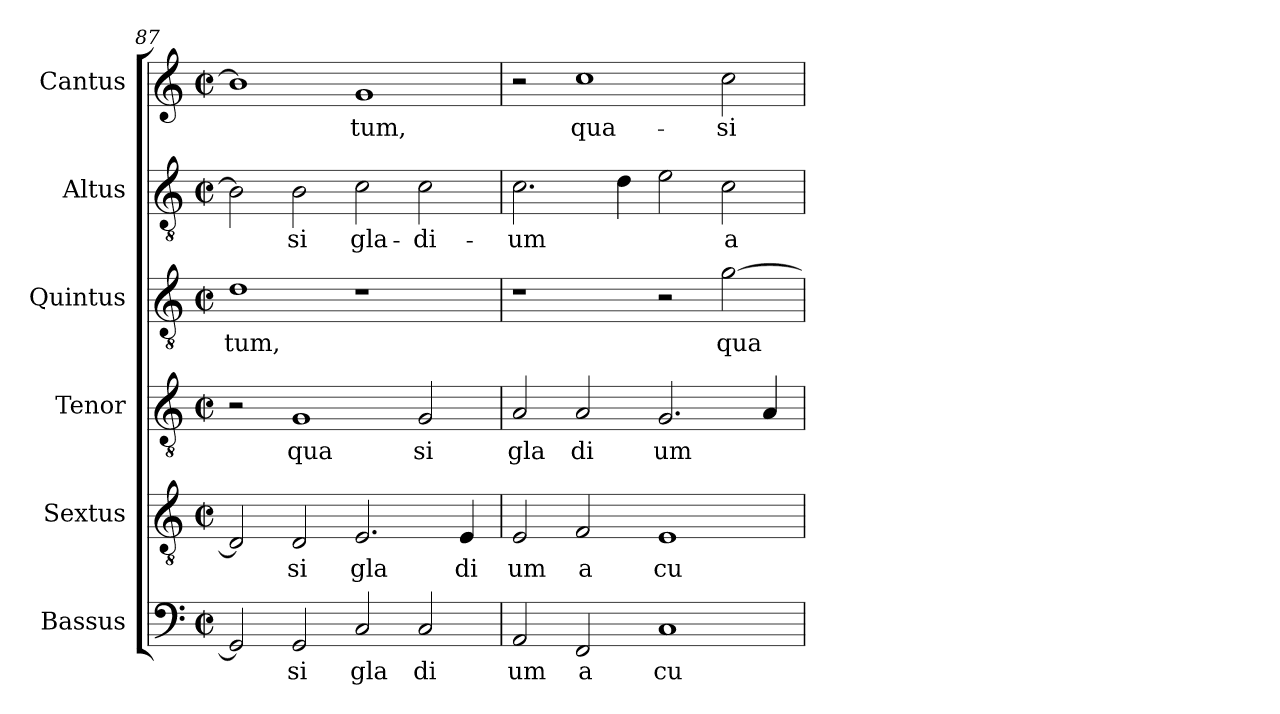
**kern	**text	**kern	**text	**kern	**text	**kern	**text	**kern	**text	**kern	**text
*part6	*part6	*part5	*part5	*part4	*part4	*part3	*part3	*part2	*part2	*part1	*part1
*staff6	*staff6	*staff5	*staff5	*staff4	*staff4	*staff3	*staff3	*staff2	*staff2	*staff1	*staff1
*I"Bassus	*	*I"Sextus	*	*I"Tenor	*	*I"Quintus	*	*I"Altus	*	*I"Cantus	*
*clefF4	*	*clefGv2	*	*clefGv2	*	*clefGv2	*	*clefGv2	*	*clefG2	*
*M2/2	*	*M2/2	*	*M2/2	*	*M2/2	*	*M2/2	*	*M2/2	*
*met(c|)	*	*met(c|)	*	*met(c|)	*	*met(c|)	*	*met(c|)	*	*met(c|)	*
=87	=87	=87	=87	=87	=87	=87	=87	=87	=87	=87	=87
!	!	!	!	!	!	!	!LO:LY:b:cj	!	!	!	!
2GG/]	.	2D/]	.	2r	.	1d	-tum,	2B\]	.	1b]	.
!	!LO:LY:b:cj	!	!LO:LY:b:cj	!	!LO:LY:b:cj	!	!	!	!LO:LY:b:cj	!	!
2GG/	si	2D/	si	1G	qua	.	.	2B\	-si	.	.
!	!LO:LY:b:cj	!	!LO:LY:b:cj	!	!	!	!	!	!LO:LY:b:cj	!	!LO:LY:b:cj
2C/	gla	2.E/	gla	.	.	1r	.	2c\	gla-	1g	-tum,
!	!LO:LY:b:cj	!	!	!	!LO:LY:b:cj	!	!	!	!LO:LY:b:cj	!	!
2C/	di	.	.	2G/	si	.	.	2c\	-di-	.	.
!	!	!	!LO:LY:b:cj	!	!	!	!	!	!	!	!
.	.	4E/	di	.	.	.	.	.	.	.	.
=88	=88	=88	=88	=88	=88	=88	=88	=88	=88	=88	=88
!	!LO:LY:b:cj	!	!LO:LY:b:cj	!	!LO:LY:b:cj	!	!	!	!LO:LY:b	!	!
2AA/	um	2E/	um	2A/	gla	1r	.	2.c\	-um	2r	.
!	!LO:LY:b:cj	!	!LO:LY:b:cj	!	!LO:LY:b:cj	!	!	!	!	!	!LO:LY:b:cj
2FF/	a	2F/	a	2A/	di	.	.	.	.	1cc	qua-
.	.	.	.	.	.	.	.	4d\	.	.	.
!	!LO:LY:b:cj	!	!LO:LY:b:cj	!	!LO:LY:b	!	!	!	!	!	!
1C	cu	1E	cu	2.G/	um	2r	.	2e\	.	.	.
!	!	!	!	!	!	!	!LO:LY:b	!	!LO:LY:b:cj	!	!LO:LY:b:cj
.	.	.	.	.	.	[>2g\	qua-	2c\	a-	2cc\	-si
.	.	.	.	4A/	.	.	.	.	.	.	.
=	=	=	=	=	=	=	=	=	=	=	=
*-	*-	*-	*-	*-	*-	*-	*-	*-	*-	*-	*-
